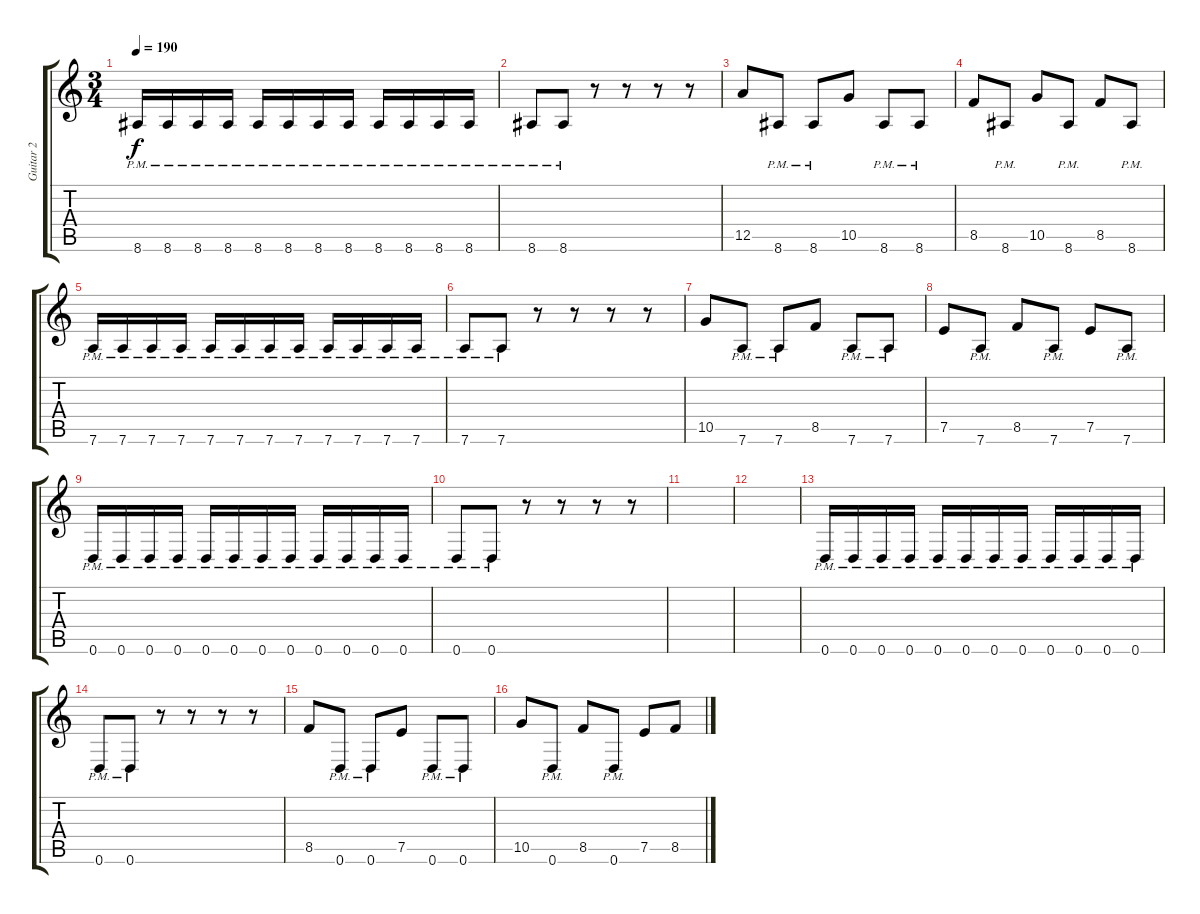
\track ("Guitar 2" "Guitar 2") {instrument distortionguitar}
\staff {score tabs}
\tuning (E4 B3 G3 D3 A2 D2) {hide}
\ts (3 4)
\tempo 190
\clef g2
\ks c
8.6{pm}.16{dy f} 8.6{pm}.16 8.6{pm}.16 8.6{pm}.16 8.6{pm}.16 8.6{pm}.16 8.6{pm}.16 8.6{pm}.16 8.6{pm}.16 8.6{pm}.16 8.6{pm}.16 8.6{pm}.16 |
8.6{pm}.8 8.6{pm}.8 r.8 r.8 r.8 r.8 |
12.5.8 8.6{pm}.8 8.6{pm}.8 10.5.8 8.6{pm}.8 8.6{pm}.8 |
8.5.8 8.6{pm}.8 10.5.8 8.6{pm}.8 8.5.8 8.6{pm}.8 |
7.6{pm}.16 7.6{pm}.16 7.6{pm}.16 7.6{pm}.16 7.6{pm}.16 7.6{pm}.16 7.6{pm}.16 7.6{pm}.16 7.6{pm}.16 7.6{pm}.16 7.6{pm}.16 7.6{pm}.16 |
7.6{pm}.8 7.6{pm}.8 r.8 r.8 r.8 r.8 |
10.5.8 7.6{pm}.8 7.6{pm}.8 8.5.8 7.6{pm}.8 7.6{pm}.8 |
7.5.8 7.6{pm}.8 8.5.8 7.6{pm}.8 7.5.8 7.6{pm}.8 |
0.6{pm}.16 0.6{pm}.16 0.6{pm}.16 0.6{pm}.16 0.6{pm}.16 0.6{pm}.16 0.6{pm}.16 0.6{pm}.16 0.6{pm}.16 0.6{pm}.16 0.6{pm}.16 0.6{pm}.16 |
0.6{pm}.8 0.6{pm}.8 r.8 r.8 r.8 r.8 |
|
|
0.6{pm}.16 0.6{pm}.16 0.6{pm}.16 0.6{pm}.16 0.6{pm}.16 0.6{pm}.16 0.6{pm}.16 0.6{pm}.16 0.6{pm}.16 0.6{pm}.16 0.6{pm}.16 0.6{pm}.16 |
0.6{pm}.8 0.6{pm}.8 r.8 r.8 r.8 r.8 |
8.5.8 0.6{pm}.8 0.6{pm}.8 7.5.8 0.6{pm}.8 0.6{pm}.8 |
10.5.8 0.6{pm}.8 8.5.8 0.6{pm}.8 7.5.8 8.5.8
